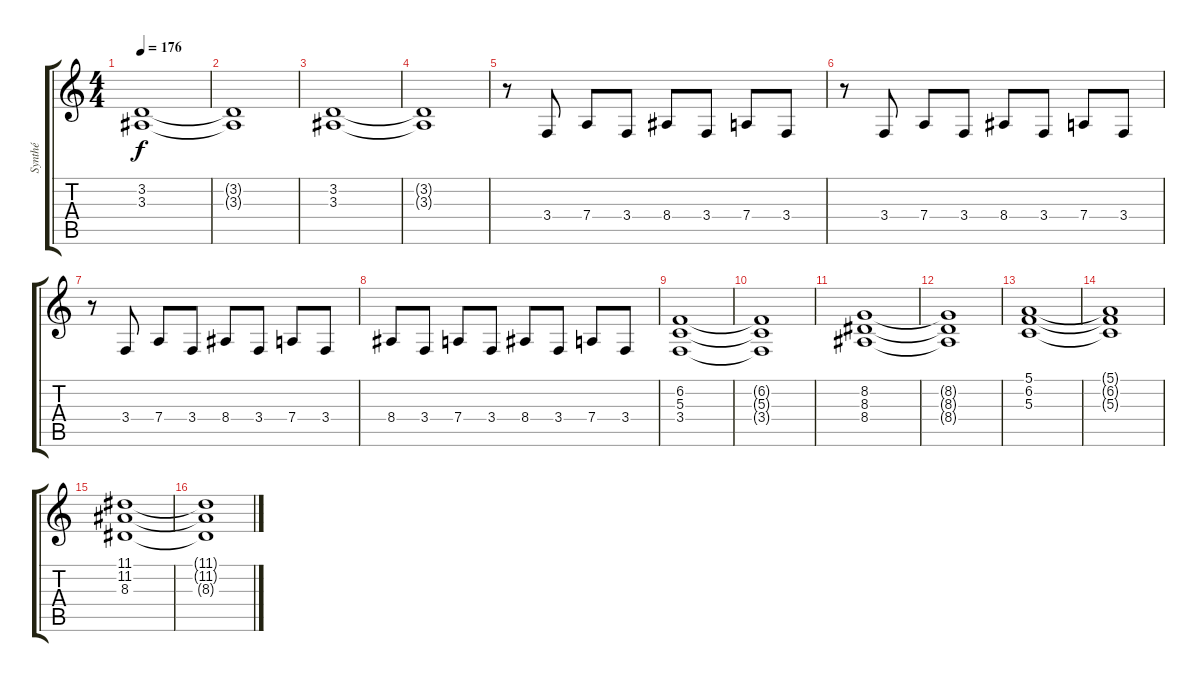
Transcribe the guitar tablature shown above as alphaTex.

\track ("Synthé" "Synthé") {instrument synthstrings1}
\staff {score tabs}
\tuning (E4 B3 G3 D3 A2 E2) {hide}
\ts (4 4)
\tempo 176
\clef g2
\ks c
(3.2 3.3).1{dy f} |
(3.2{t} 3.3{t}).1 |
(3.2 3.3).1 |
(3.2{t} 3.3{t}).1 |
r.8{volume 11 instrument rockorgan} 3.4.8 7.4.8 3.4.8 8.4.8 3.4.8 7.4.8 3.4.8 |
r.8{volume 11 instrument rockorgan} 3.4.8 7.4.8 3.4.8 8.4.8 3.4.8 7.4.8 3.4.8 |
r.8{volume 11 instrument rockorgan} 3.4.8 7.4.8 3.4.8 8.4.8 3.4.8 7.4.8 3.4.8 |
8.4.8{volume 11 instrument rockorgan} 3.4.8 7.4.8 3.4.8 8.4.8 3.4.8 7.4.8 3.4.8 |
(6.2 5.3 3.4).1{volume 12 instrument synthstrings1} |
(6.2{t} 5.3{t} 3.4{t}).1 |
(8.2 8.3 8.4).1 |
(8.2{t} 8.3{t} 8.4{t}).1 |
(5.1 6.2 5.3).1 |
(5.1{t} 6.2{t} 5.3{t}).1 |
(11.1 11.2 8.3).1 |
(11.1{t} 11.2{t} 8.3{t}).1
